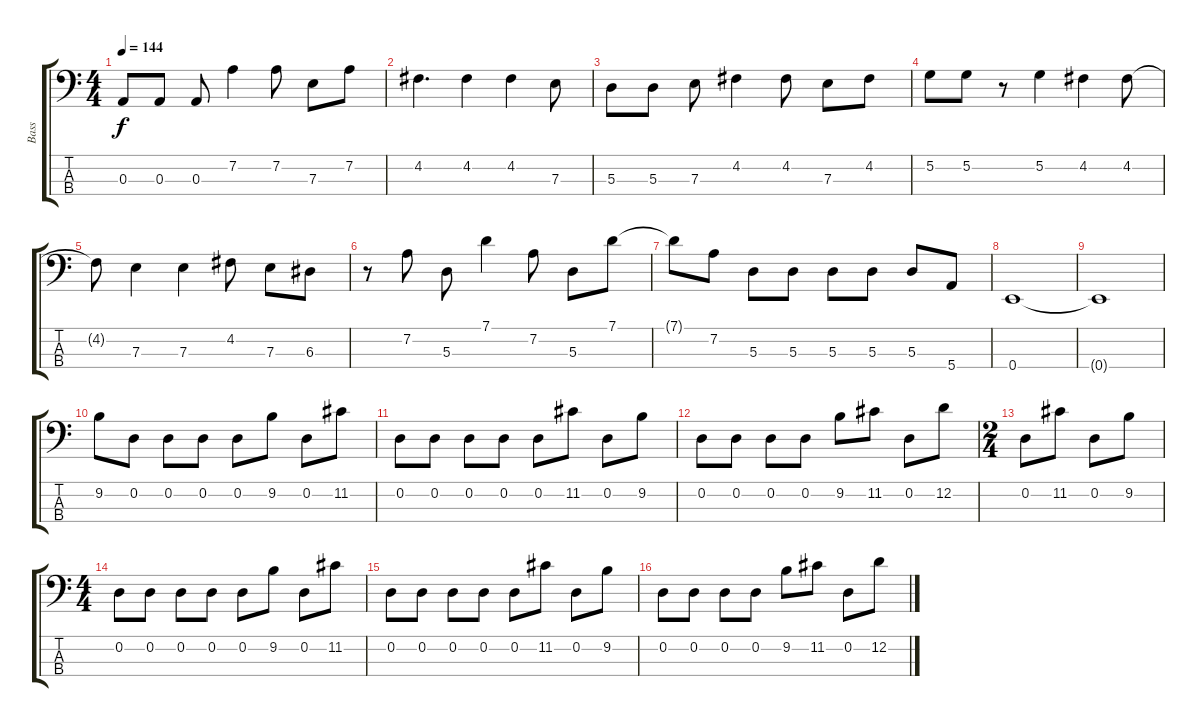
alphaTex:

\track ("Bass" "Bass") {instrument electricbassfinger}
\staff {score tabs}
\tuning (G2 D2 A1 E1) {hide}
\ts (4 4)
\tempo 144
\clef f4
\ks c
0.3.8{dy f} 0.3.8 0.3.8 7.2.4 7.2.8 7.3.8 7.2.8 |
4.2.4{d} 4.2.4 4.2.4 7.3.8 |
5.3.8 5.3.8 7.3.8 4.2.4 4.2.8 7.3.8 4.2.8 |
5.2.8 5.2.8 r.8 5.2.4 4.2.4 4.2.8 |
4.2{t}.8 7.3.4 7.3.4 4.2.8 7.3.8 6.3.8 |
r.8 7.2.8 5.3.8 7.1.4 7.2.8 5.3.8 7.1.8 |
7.1{t}.8 7.2.8 5.3.8 5.3.8 5.3.8 5.3.8 5.3.8 5.4.8 |
0.4.1 |
0.4{t}.1 |
9.2.8 0.2.8 0.2.8 0.2.8 0.2.8 9.2.8 0.2.8 11.2.8 |
0.2.8 0.2.8 0.2.8 0.2.8 0.2.8 11.2.8 0.2.8 9.2.8 |
0.2.8 0.2.8 0.2.8 0.2.8 9.2.8 11.2.8 0.2.8 12.2.8 |
\ts (2 4)
0.2.8 11.2.8 0.2.8 9.2.8 |
\ts (4 4)
0.2.8 0.2.8 0.2.8 0.2.8 0.2.8 9.2.8 0.2.8 11.2.8 |
0.2.8 0.2.8 0.2.8 0.2.8 0.2.8 11.2.8 0.2.8 9.2.8 |
0.2.8 0.2.8 0.2.8 0.2.8 9.2.8 11.2.8 0.2.8 12.2.8
